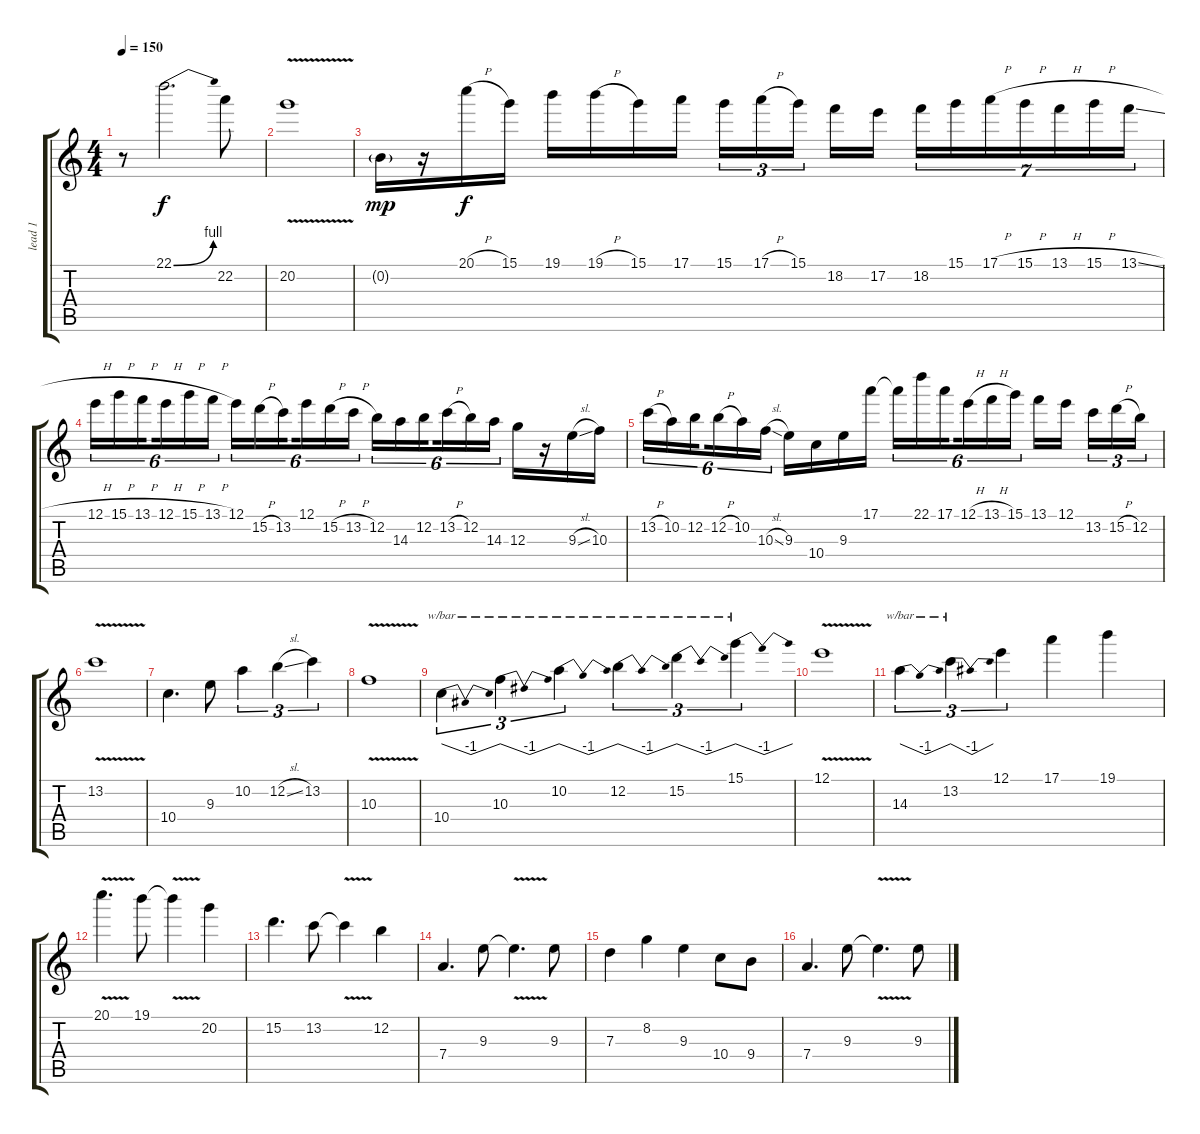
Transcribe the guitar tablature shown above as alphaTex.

\track ("lead 1" "lead 1") {instrument distortionguitar}
\staff {score tabs}
\tuning (E4 B3 G3 D3 A2 E2) {hide}
\ts (4 4)
\tempo 150
\clef g2
\ks c
r.8{dy f} 22.1{be (bend 0 0 60 4)}.2{d} 22.2.8 |
20.2{v}.1 |
0.2{g}.16{dy mp} r.16 20.1{h}.16{dy f} 15.1.16 19.1.16 19.1{h}.16 15.1.16 17.1.16 15.1.16{tu (3 2)} 17.1{h}.16{tu (3 2)} 15.1.16{tu (3 2) beam splitsecondary} 18.2.16 17.2.16 18.2.16{tu (7 4)} 15.1.16{tu (7 4)} 17.1{h}.16{tu (7 4)} 15.1{h}.16{tu (7 4)} 13.1{h}.16{tu (7 4)} 15.1{h}.16{tu (7 4)} 13.1{sl}.16{tu (7 4)} |
12.1{h}.16{tu (6 4)} 15.1{h}.16{tu (6 4)} 13.1{h}.16{tu (6 4) beam splitsecondary} 12.1{h}.16{tu (6 4)} 15.1{h}.16{tu (6 4)} 13.1{h}.16{tu (6 4)} 12.1.16{tu (6 4)} 15.2{h}.16{tu (6 4)} 13.2.16{tu (6 4) beam splitsecondary} 12.1.16{tu (6 4)} 15.2{h}.16{tu (6 4)} 13.2{h}.16{tu (6 4)} 12.2.16{tu (6 4)} 14.3.16{tu (6 4)} 12.2.16{tu (6 4) beam splitsecondary} 13.2{h}.16{tu (6 4)} 12.2.16{tu (6 4)} 14.3.16{tu (6 4)} 12.3.16 r.16 9.3{sl}.16 10.3.16 |
13.2{h}.16{tu (6 4)} 10.2.16{tu (6 4)} 12.2.16{tu (6 4) beam splitsecondary} 12.2{h}.16{tu (6 4)} 10.2.16{tu (6 4)} 10.3{sl}.16{tu (6 4)} 9.3.16 10.4.16 9.3.16 17.1.16 17.1{t}.16{tu (6 4)} 22.1.16{tu (6 4)} 17.1.16{tu (6 4) beam splitsecondary} 12.1{h}.16{tu (6 4)} 13.1{h}.16{tu (6 4)} 15.1.16{tu (6 4)} 13.1.16 12.1.16{beam splitsecondary} 13.2.16{tu (3 2)} 15.2{h}.16{tu (3 2)} 12.2.16{tu (3 2)} |
13.2{v}.1 |
10.4.4{d} 9.3.8 10.2.4{tu (3 2)} 12.2{sl}.4{tu (3 2)} 13.2.4{tu (3 2)} |
10.3{v}.1 |
10.4.4{tu (3 2) tbe (dip default 0 0 30 -4 60 0)} 10.3.4{tu (3 2) tbe (dip default 0 0 30 -4 60 0)} 10.2.4{tu (3 2) tbe (dip default 0 0 30 -4 60 0)} 12.2.4{tu (3 2) tbe (dip default 0 0 30 -4 60 0)} 15.2.4{tu (3 2) tbe (dip default 0 0 30 -4 60 0)} 15.1.4{tu (3 2) tbe (dip default 0 0 30 -4 60 0)} |
12.1{v}.1 |
14.3.4{tu (3 2) tbe (dip default 0 0 30 -4 60 0)} 13.2.4{tu (3 2) tbe (dip default 0 0 30 -4 60 0)} 12.1.4{tu (3 2)} 17.1.4 19.1.4 |
20.1{v}.4{d} 19.1.8 19.1{v t}.4 20.2.4 |
15.2.4{d} 13.2.8 13.2{v t}.4 12.2.4 |
7.4.4{d} 9.3.8 9.3{v t}.4{d} 9.3.8 |
7.3.4 8.2.4 9.3.4 10.4.8 9.4.8 |
7.4.4{d} 9.3.8 9.3{v t}.4{d} 9.3.8
